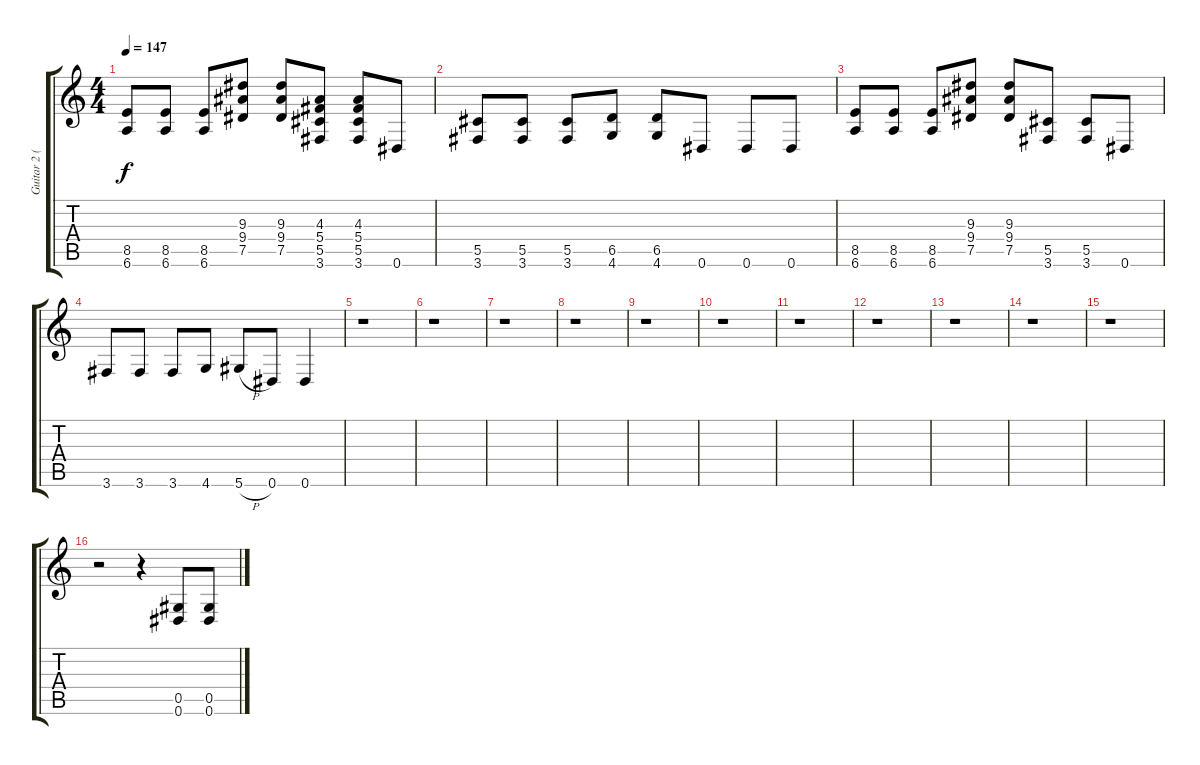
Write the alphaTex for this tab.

\track ("Guitar 2 (Dist)" "Guitar 2 (") {instrument distortionguitar}
\staff {score tabs}
\tuning (Eb4 Bb3 Gb3 Db3 Ab2 Eb2) {hide}
\ts (4 4)
\tempo 147
\clef g2
\ks c
(8.5 6.6).8{dy f} (8.5 6.6).8 (8.5 6.6).8 (9.3 9.4 7.5).8 (9.3 9.4 7.5).8 (4.3 5.4 5.5 3.6).8 (4.3 5.4 5.5 3.6).8 0.6.8 |
(5.5 3.6).8 (5.5 3.6).8 (5.5 3.6).8 (6.5 4.6).8 (6.5 4.6).8 0.6.8 0.6.8 0.6.8 |
(8.5 6.6).8 (8.5 6.6).8 (8.5 6.6).8 (9.3 9.4 7.5).8 (9.3 9.4 7.5).8 (5.5 3.6).8 (5.5 3.6).8 0.6.8 |
3.6.8 3.6.8 3.6.8 4.6.8 5.6{h}.8 0.6.8 0.6.4 |
r.1 |
r.1 |
r.1 |
r.1 |
r.1 |
r.1 |
r.1 |
r.1 |
r.1 |
r.1 |
r.1 |
r.2 r.4 (0.5 0.6).8 (0.5 0.6).8
